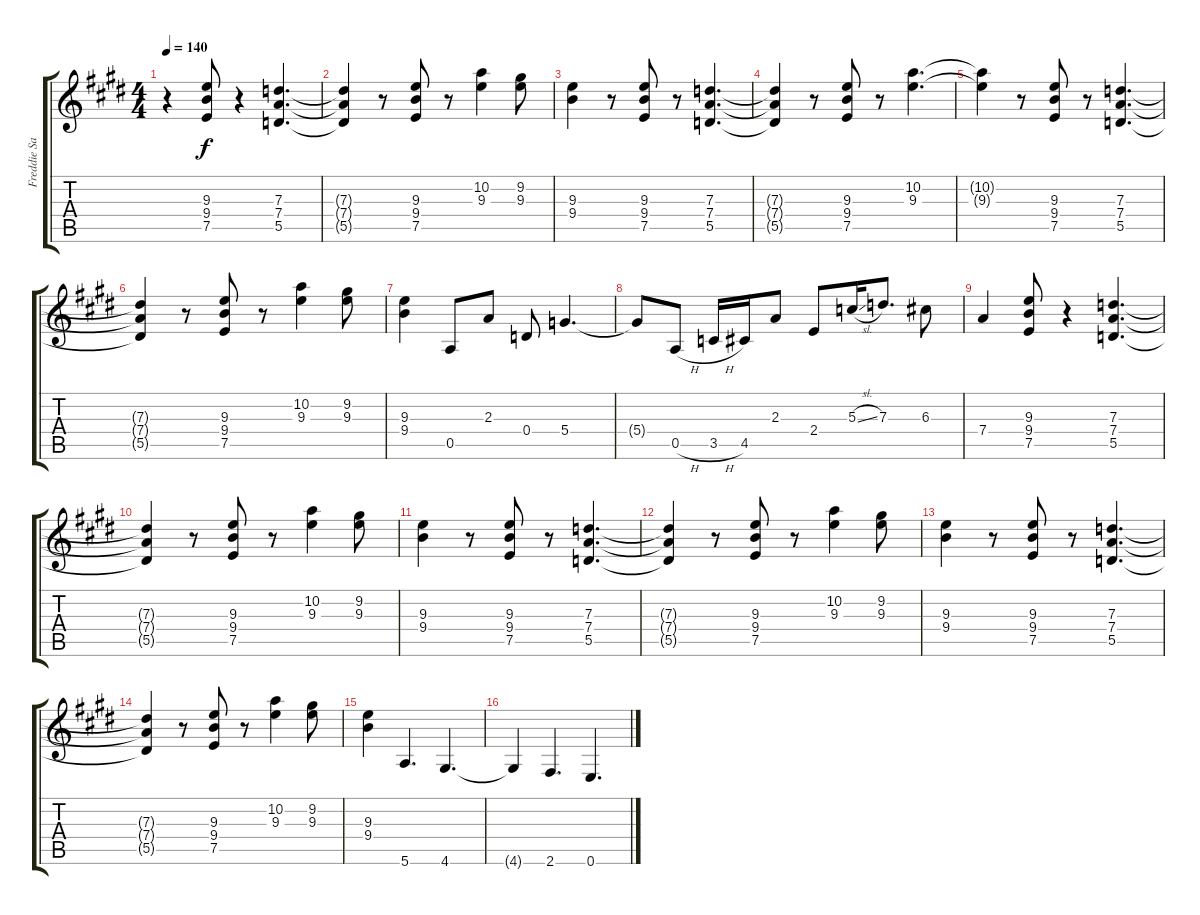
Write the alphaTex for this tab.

\track ("Freddie Salem Guitar" "Freddie Sa") {instrument overdrivenguitar}
\staff {score tabs}
\tuning (E4 B3 G3 D3 A2 E2) {hide}
\ts (4 4)
\tempo 140
\clef g2
\ks e
r.4{dy f volume 10 balance 16} (9.3 9.4 7.5).8 r.4 (7.3 7.4 5.5).4{d} |
(7.3{t} 7.4{t} 5.5{t}).4 r.8 (9.3 9.4 7.5).8 r.8 (10.2 9.3).4 (9.2 9.3).8 |
(9.3 9.4).4 r.8 (9.3 9.4 7.5).8 r.8 (7.3 7.4 5.5).4{d} |
(7.3{t} 7.4{t} 5.5{t}).4 r.8 (9.3 9.4 7.5).8 r.8 (10.2 9.3).4{d} |
(10.2{t} 9.3{t}).4 r.8 (9.3 9.4 7.5).8 r.8 (7.3 7.4 5.5).4{d} |
(7.3{t} 7.4{t} 5.5{t}).4 r.8 (9.3 9.4 7.5).8 r.8 (10.2 9.3).4 (9.2 9.3).8 |
(9.3 9.4).4 0.5.8 2.3.8 0.4.8 5.4.4{d} |
5.4{t}.8 0.5{h}.8 3.5{h}.16 4.5.16 2.3.8 2.4.8 5.3{sl}.16 7.3.8{d} 6.3.8 |
7.4.4 (9.3 9.4 7.5).8 r.4 (7.3 7.4 5.5).4{d} |
(7.3{t} 7.4{t} 5.5{t}).4 r.8 (9.3 9.4 7.5).8 r.8 (10.2 9.3).4 (9.2 9.3).8 |
(9.3 9.4).4 r.8 (9.3 9.4 7.5).8 r.8 (7.3 7.4 5.5).4{d} |
(7.3{t} 7.4{t} 5.5{t}).4 r.8 (9.3 9.4 7.5).8 r.8 (10.2 9.3).4 (9.2 9.3).8 |
(9.3 9.4).4 r.8 (9.3 9.4 7.5).8 r.8 (7.3 7.4 5.5).4{d} |
(7.3{t} 7.4{t} 5.5{t}).4 r.8 (9.3 9.4 7.5).8 r.8 (10.2 9.3).4 (9.2 9.3).8 |
(9.3 9.4).4 5.6.4{d} 4.6.4{d} |
4.6{t}.4 2.6.4{d} 0.6.4{d}
